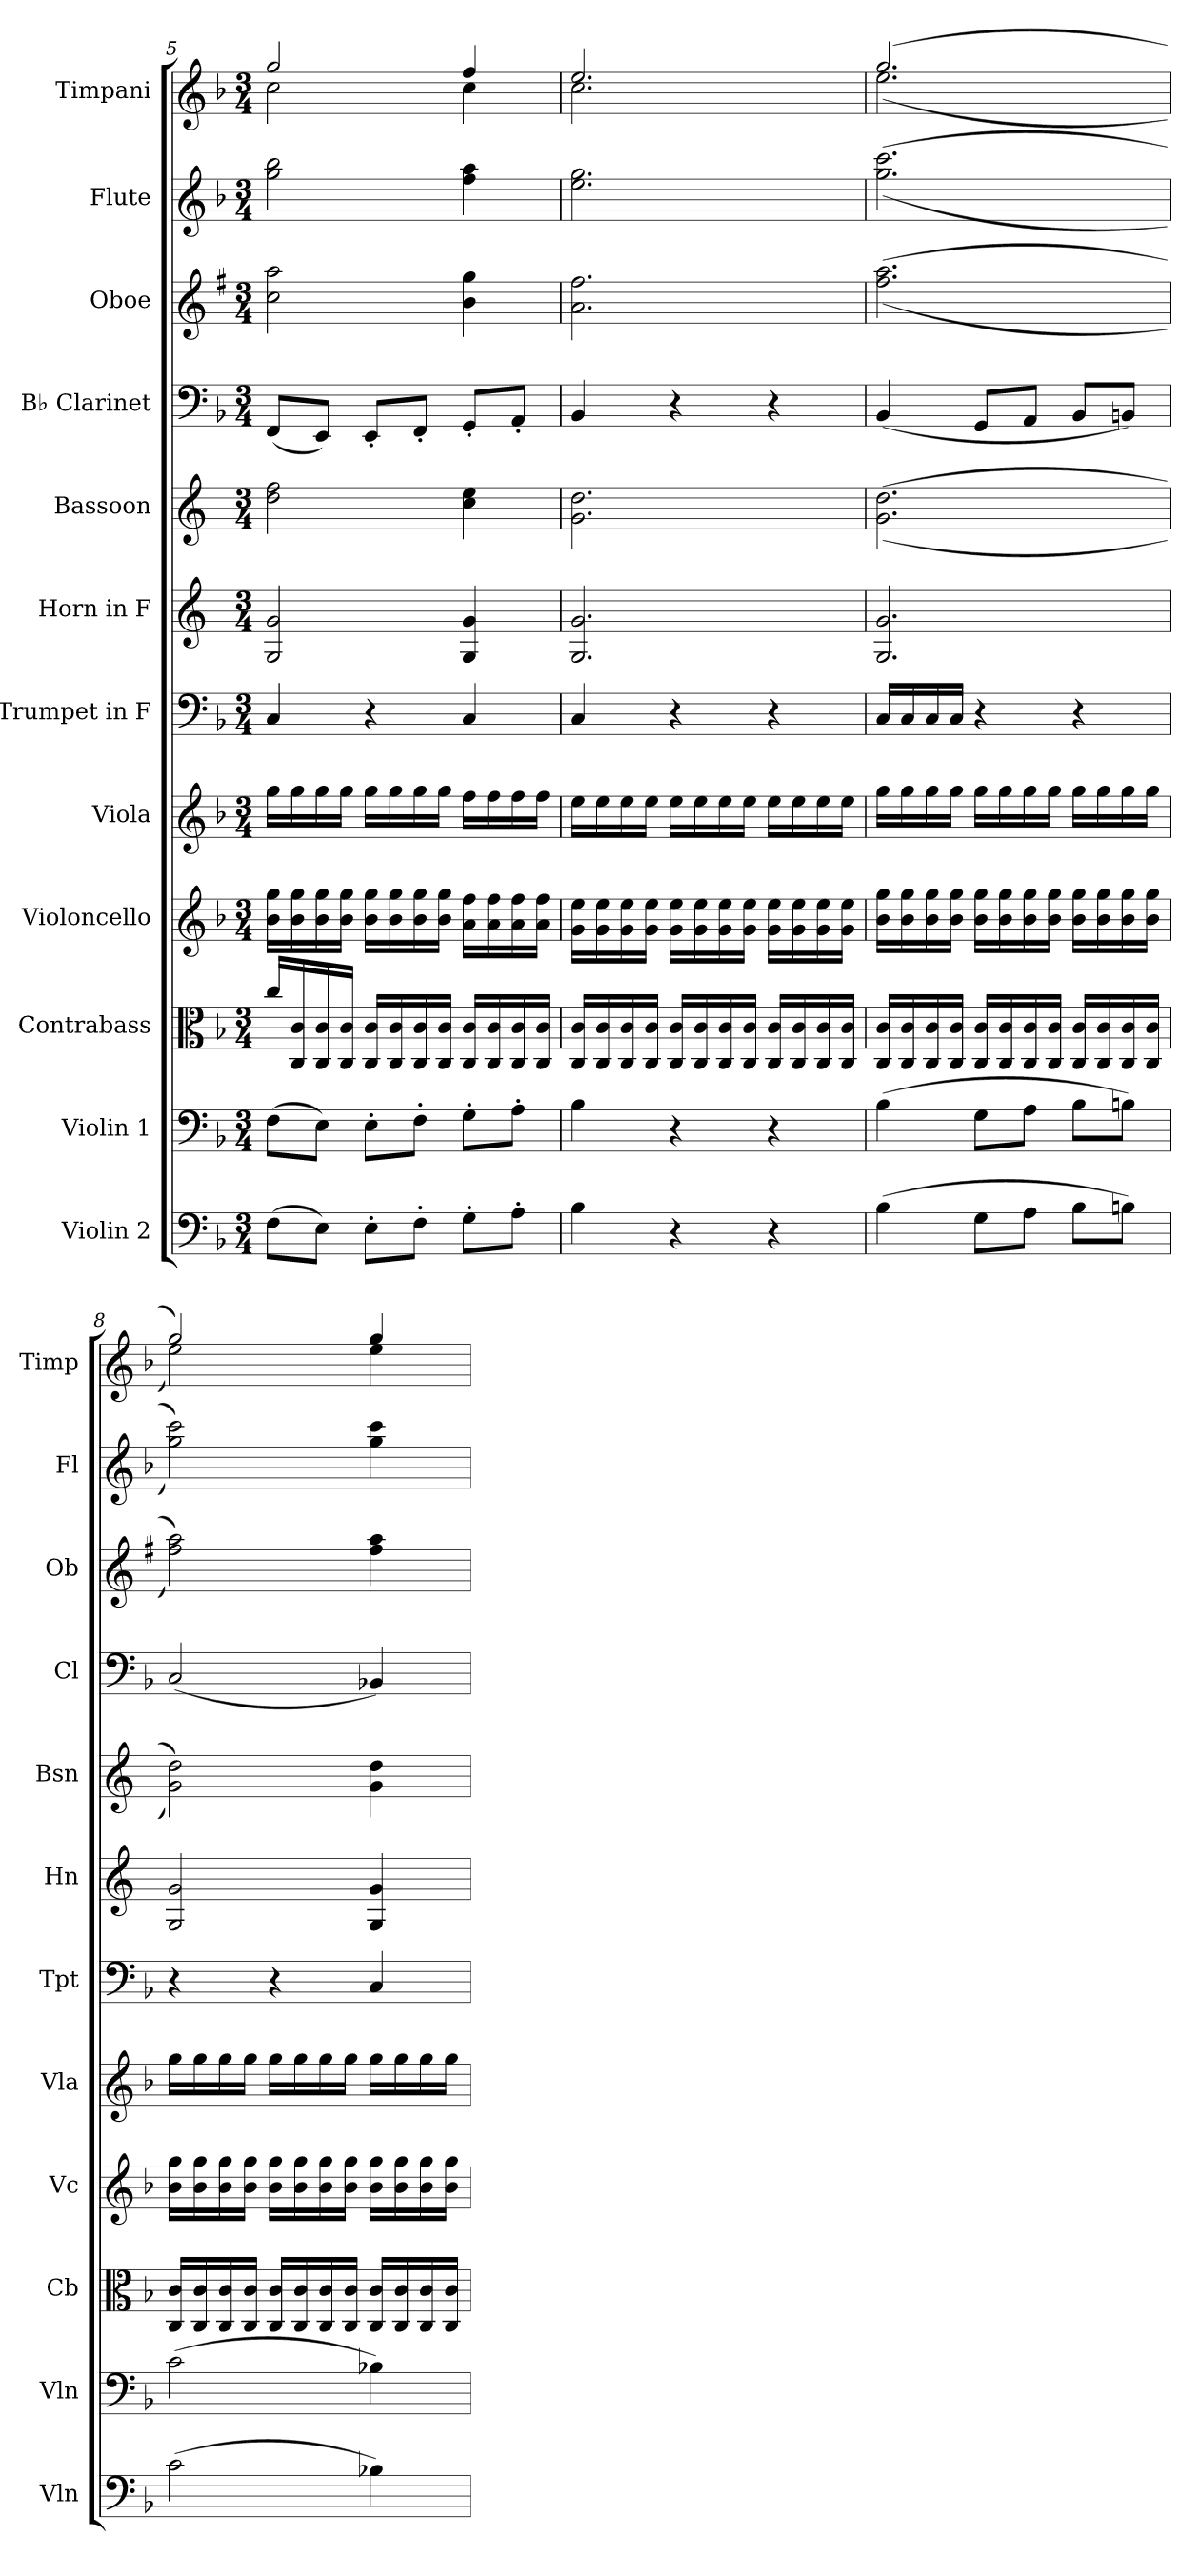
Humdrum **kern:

**kern	**kern	**kern	**kern	**kern	**kern	**kern	**kern	**kern	**kern	**kern	**kern
*part12	*part11	*part10	*part9	*part8	*part7	*part6	*part5	*part4	*part3	*part2	*part1
*staff12	*staff11	*staff10	*staff9	*staff8	*staff7	*staff6	*staff5	*staff4	*staff3	*staff2	*staff1
*I"Violin 2	*I"Violin 1	*I"Contrabass	*I"Violoncello	*I"Viola	*I"Trumpet in F	*I"Horn in F	*I"Bassoon	*I"B♭ Clarinet	*I"Oboe	*I"Flute	*I"Timpani
*I'Vln	*I'Vln	*I'Cb	*I'Vc	*I'Vla	*I'Tpt	*I'Hn	*I'Bsn	*I'Cl	*I'Ob	*I'Fl	*I'Timp
!!LO:PB:g=z
*clefF4	*clefF4	*clefC3	*clefG2	*clefG2	*clefF4	*clefG2	*clefG2	*clefF4	*clefG2	*clefG2	*clefG2
*ITrd7c12	*	*	*	*	*	*ITrd-3c-5	*ITrd4c7	*	*ITrd1c2	*	*
*k[b-]	*k[b-]	*k[b-]	*k[b-]	*k[b-]	*k[b-]	*k[b-]	*k[b-]	*k[b-]	*k[b-]	*k[b-]	*k[b-]
*M3/4	*M3/4	*M3/4	*M3/4	*M3/4	*M3/4	*M3/4	*M3/4	*M3/4	*M3/4	*M3/4	*M3/4
=5	=5	=5	=5	=5	=5	=5	=5	=5	=5	=5	=5
*	*	*	*	*	*	*	*	*	*	*	*^
(>8FF\L	(>8F\L	16cc/LL	16b-\ 16gg\LL	16gg\LL	4C/	2c/ 2cc/	2g\ 2b-\	(<8FF/L	2b-\ 2gg\	2gg\ 2bb-\	2gg/	2cc\
.	.	16C/ 16c/	16b-\ 16gg\	16gg\	.	.	.	.	.	.	.	.
8EE\J)	8E\J)	16C/ 16c/	16b-\ 16gg\	16gg\	.	.	.	8EE/J)	.	.	.	.
.	.	16C/ 16c/JJ	16b-\ 16gg\JJ	16gg\JJ	.	.	.	.	.	.	.	.
8EE'\L	8E'\L	16C/ 16c/LL	16b-\ 16gg\LL	16gg\LL	4r	.	.	8EE'/L	.	.	.	.
.	.	16C/ 16c/	16b-\ 16gg\	16gg\	.	.	.	.	.	.	.	.
8FF'\J	8F'\J	16C/ 16c/	16b-\ 16gg\	16gg\	.	.	.	8FF'/J	.	.	.	.
.	.	16C/ 16c/JJ	16b-\ 16gg\JJ	16gg\JJ	.	.	.	.	.	.	.	.
8GG'\L	8G'\L	16C/ 16c/LL	16a\ 16ff\LL	16ff\LL	4C/	4c/ 4cc/	4f\ 4a\	8GG'/L	4a\ 4ff\	4ff\ 4aa\	4ff/	4cc\
.	.	16C/ 16c/	16a\ 16ff\	16ff\	.	.	.	.	.	.	.	.
8AA'\J	8A'\J	16C/ 16c/	16a\ 16ff\	16ff\	.	.	.	8AA'/J	.	.	.	.
.	.	16C/ 16c/JJ	16a\ 16ff\JJ	16ff\JJ	.	.	.	.	.	.	.	.
=6	=6	=6	=6	=6	=6	=6	=6	=6	=6	=6	=6	=6
4BB-\	4B-\	16C/ 16c/LL	16g\ 16ee\LL	16ee\LL	4C/	2.c/ 2.cc/	2.c\ 2.g\	4BB-/	2.g\ 2.ee\	2.ee\ 2.gg\	2.ee/	2.cc\
.	.	16C/ 16c/	16g\ 16ee\	16ee\	.	.	.	.	.	.	.	.
.	.	16C/ 16c/	16g\ 16ee\	16ee\	.	.	.	.	.	.	.	.
.	.	16C/ 16c/JJ	16g\ 16ee\JJ	16ee\JJ	.	.	.	.	.	.	.	.
4r	4r	16C/ 16c/LL	16g\ 16ee\LL	16ee\LL	4r	.	.	4r	.	.	.	.
.	.	16C/ 16c/	16g\ 16ee\	16ee\	.	.	.	.	.	.	.	.
.	.	16C/ 16c/	16g\ 16ee\	16ee\	.	.	.	.	.	.	.	.
.	.	16C/ 16c/JJ	16g\ 16ee\JJ	16ee\JJ	.	.	.	.	.	.	.	.
4r	4r	16C/ 16c/LL	16g\ 16ee\LL	16ee\LL	4r	.	.	4r	.	.	.	.
.	.	16C/ 16c/	16g\ 16ee\	16ee\	.	.	.	.	.	.	.	.
.	.	16C/ 16c/	16g\ 16ee\	16ee\	.	.	.	.	.	.	.	.
.	.	16C/ 16c/JJ	16g\ 16ee\JJ	16ee\JJ	.	.	.	.	.	.	.	.
!!LO:PB:g=z	!!
=7	=7	=7	=7	=7	=7	=7	=7	=7	=7	=7	=7	=7
(>4BB-\	(>4B-\	16C/ 16c/LL	16b-\ 16gg\LL	16gg\LL	16C/LL	2.c/ 2.cc/	(<(>2.c\ 2.g\	(<4BB-/	(>(<2.ee\ 2.gg\	(>(<2.gg\ 2.ccc\	(>2.gg/	(<2.ee\
.	.	16C/ 16c/	16b-\ 16gg\	16gg\	16C/	.	.	.	.	.	.	.
.	.	16C/ 16c/	16b-\ 16gg\	16gg\	16C/	.	.	.	.	.	.	.
.	.	16C/ 16c/JJ	16b-\ 16gg\JJ	16gg\JJ	16C/JJ	.	.	.	.	.	.	.
8GG\L	8G\L	16C/ 16c/LL	16b-\ 16gg\LL	16gg\LL	4r	.	.	8GG/L	.	.	.	.
.	.	16C/ 16c/	16b-\ 16gg\	16gg\	.	.	.	.	.	.	.	.
8AA\J	8A\J	16C/ 16c/	16b-\ 16gg\	16gg\	.	.	.	8AA/J	.	.	.	.
.	.	16C/ 16c/JJ	16b-\ 16gg\JJ	16gg\JJ	.	.	.	.	.	.	.	.
8BB-\L	8B-\L	16C/ 16c/LL	16b-\ 16gg\LL	16gg\LL	4r	.	.	8BB-/L	.	.	.	.
.	.	16C/ 16c/	16b-\ 16gg\	16gg\	.	.	.	.	.	.	.	.
8BBn\J)	8Bn\J)	16C/ 16c/	16b-\ 16gg\	16gg\	.	.	.	8BBn/J)	.	.	.	.
.	.	16C/ 16c/JJ	16b-\ 16gg\JJ	16gg\JJ	.	.	.	.	.	.	.	.
=8	=8	=8	=8	=8	=8	=8	=8	=8	=8	=8	=8	=8
(>2C\	(>2c\	16C/ 16c/LL	16b-\ 16gg\LL	16gg\LL	4r	2c/ 2cc/	2c\ 2g\))	(<2C/	2ee\ 2gg\))	2gg\ 2ccc\))	2gg/)	2ee\)
.	.	16C/ 16c/	16b-\ 16gg\	16gg\	.	.	.	.	.	.	.	.
.	.	16C/ 16c/	16b-\ 16gg\	16gg\	.	.	.	.	.	.	.	.
.	.	16C/ 16c/JJ	16b-\ 16gg\JJ	16gg\JJ	.	.	.	.	.	.	.	.
.	.	16C/ 16c/LL	16b-\ 16gg\LL	16gg\LL	4r	.	.	.	.	.	.	.
.	.	16C/ 16c/	16b-\ 16gg\	16gg\	.	.	.	.	.	.	.	.
.	.	16C/ 16c/	16b-\ 16gg\	16gg\	.	.	.	.	.	.	.	.
.	.	16C/ 16c/JJ	16b-\ 16gg\JJ	16gg\JJ	.	.	.	.	.	.	.	.
4BB-X\)	4B-X\)	16C/ 16c/LL	16b-\ 16gg\LL	16gg\LL	4C/	4c/ 4cc/	4c\ 4g\	4BB-X/)	4ee\ 4gg\	4gg\ 4ccc\	4gg/	4ee\
.	.	16C/ 16c/	16b-\ 16gg\	16gg\	.	.	.	.	.	.	.	.
.	.	16C/ 16c/	16b-\ 16gg\	16gg\	.	.	.	.	.	.	.	.
.	.	16C/ 16c/JJ	16b-\ 16gg\JJ	16gg\JJ	.	.	.	.	.	.	.	.
*	*	*	*	*	*	*	*	*	*	*	*v	*v
=	=	=	=	=	=	=	=	=	=	=	=
*-	*-	*-	*-	*-	*-	*-	*-	*-	*-	*-	*-
